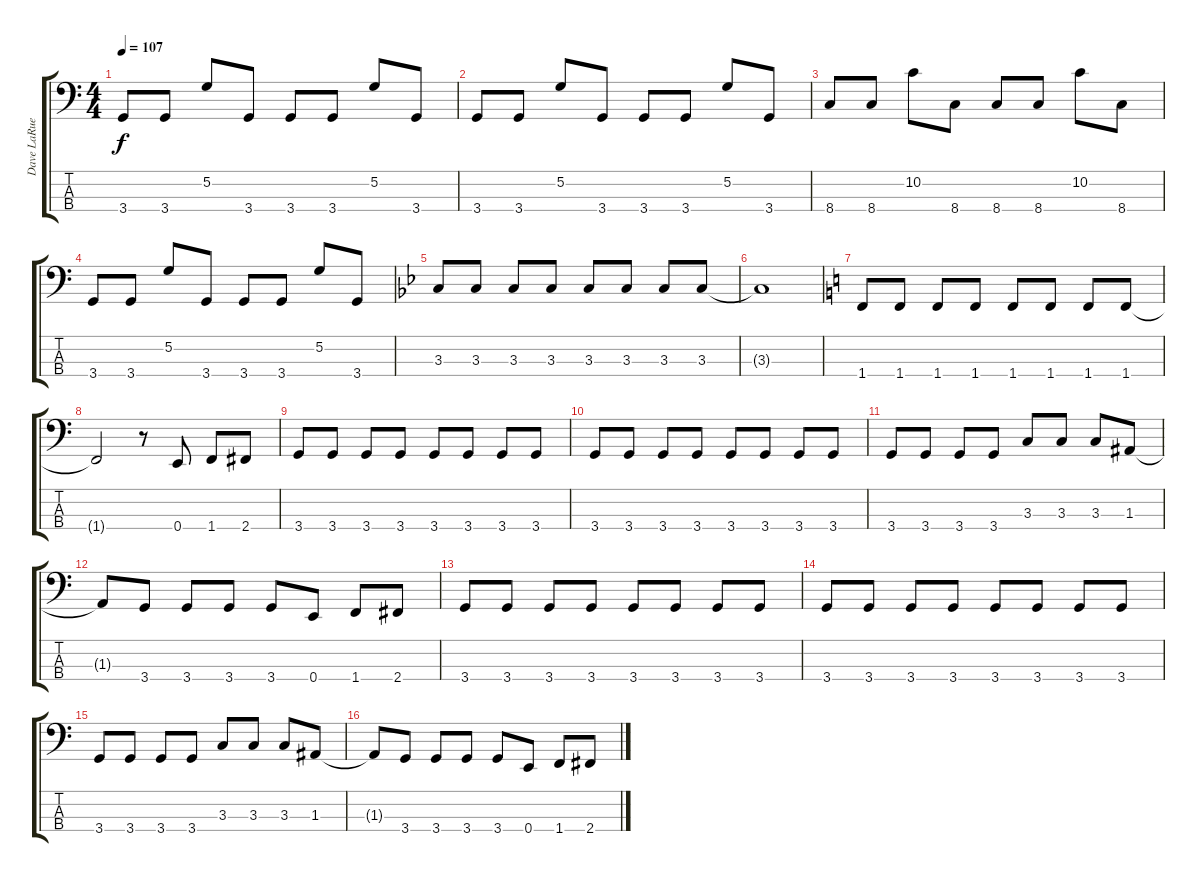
\track ("Dave LaRue" "Dave LaRue") {instrument electricbassfinger}
\staff {score tabs}
\tuning (G2 D2 A1 E1) {hide}
\ts (4 4)
\tempo 107
\clef f4
\ks c
3.4.8{dy f} 3.4.8 5.2.8 3.4.8 3.4.8 3.4.8 5.2.8 3.4.8 |
3.4.8 3.4.8 5.2.8 3.4.8 3.4.8 3.4.8 5.2.8 3.4.8 |
8.4.8 8.4.8 10.2.8 8.4.8 8.4.8 8.4.8 10.2.8 8.4.8 |
3.4.8 3.4.8 5.2.8 3.4.8 3.4.8 3.4.8 5.2.8 3.4.8 |
\ks bb
3.3.8 3.3.8 3.3.8 3.3.8 3.3.8 3.3.8 3.3.8 3.3.8 |
3.3{t}.1 |
\ks c
1.4.8 1.4.8 1.4.8 1.4.8 1.4.8 1.4.8 1.4.8 1.4.8 |
1.4{t}.2 r.8 0.4.8 1.4.8 2.4.8 |
3.4.8 3.4.8 3.4.8 3.4.8 3.4.8 3.4.8 3.4.8 3.4.8 |
3.4.8 3.4.8 3.4.8 3.4.8 3.4.8 3.4.8 3.4.8 3.4.8 |
3.4.8 3.4.8 3.4.8 3.4.8 3.3.8 3.3.8 3.3.8 1.3.8 |
1.3{t}.8 3.4.8 3.4.8 3.4.8 3.4.8 0.4.8 1.4.8 2.4.8 |
3.4.8 3.4.8 3.4.8 3.4.8 3.4.8 3.4.8 3.4.8 3.4.8 |
3.4.8 3.4.8 3.4.8 3.4.8 3.4.8 3.4.8 3.4.8 3.4.8 |
3.4.8 3.4.8 3.4.8 3.4.8 3.3.8 3.3.8 3.3.8 1.3.8 |
1.3{t}.8 3.4.8 3.4.8 3.4.8 3.4.8 0.4.8 1.4.8 2.4.8
